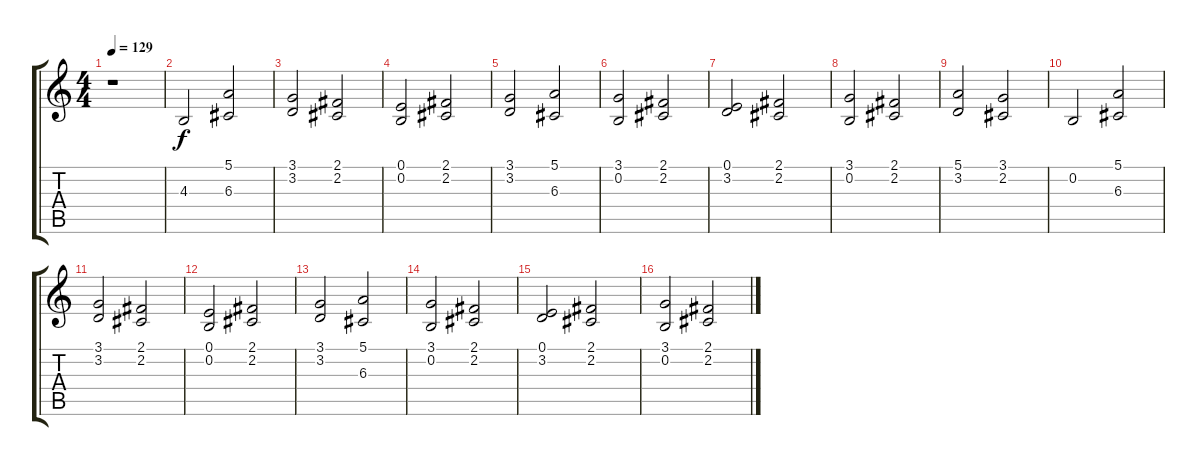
\track "" {instrument stringensemble2}
\staff {score tabs}
\tuning (E4 B3 G3 D3 A2 E2) {hide}
\ts (4 4)
\tempo 129
\clef g2
\ks c
r.1{dy f instrument stringensemble2} |
4.3.2 (5.1 6.3).2 |
(3.1 3.2).2 (2.1 2.2).2 |
(0.1 0.2).2 (2.1 2.2).2 |
(3.1 3.2).2 (5.1 6.3).2 |
(3.1 0.2).2 (2.1 2.2).2 |
(0.1 3.2).2 (2.1 2.2).2 |
(3.1 0.2).2 (2.1 2.2).2 |
(5.1 3.2).2 (3.1 2.2).2 |
0.2.2 (5.1 6.3).2 |
(3.1 3.2).2 (2.1 2.2).2 |
(0.1 0.2).2 (2.1 2.2).2 |
(3.1 3.2).2 (5.1 6.3).2 |
(3.1 0.2).2 (2.1 2.2).2 |
(0.1 3.2).2 (2.1 2.2).2 |
(3.1 0.2).2 (2.1 2.2).2
